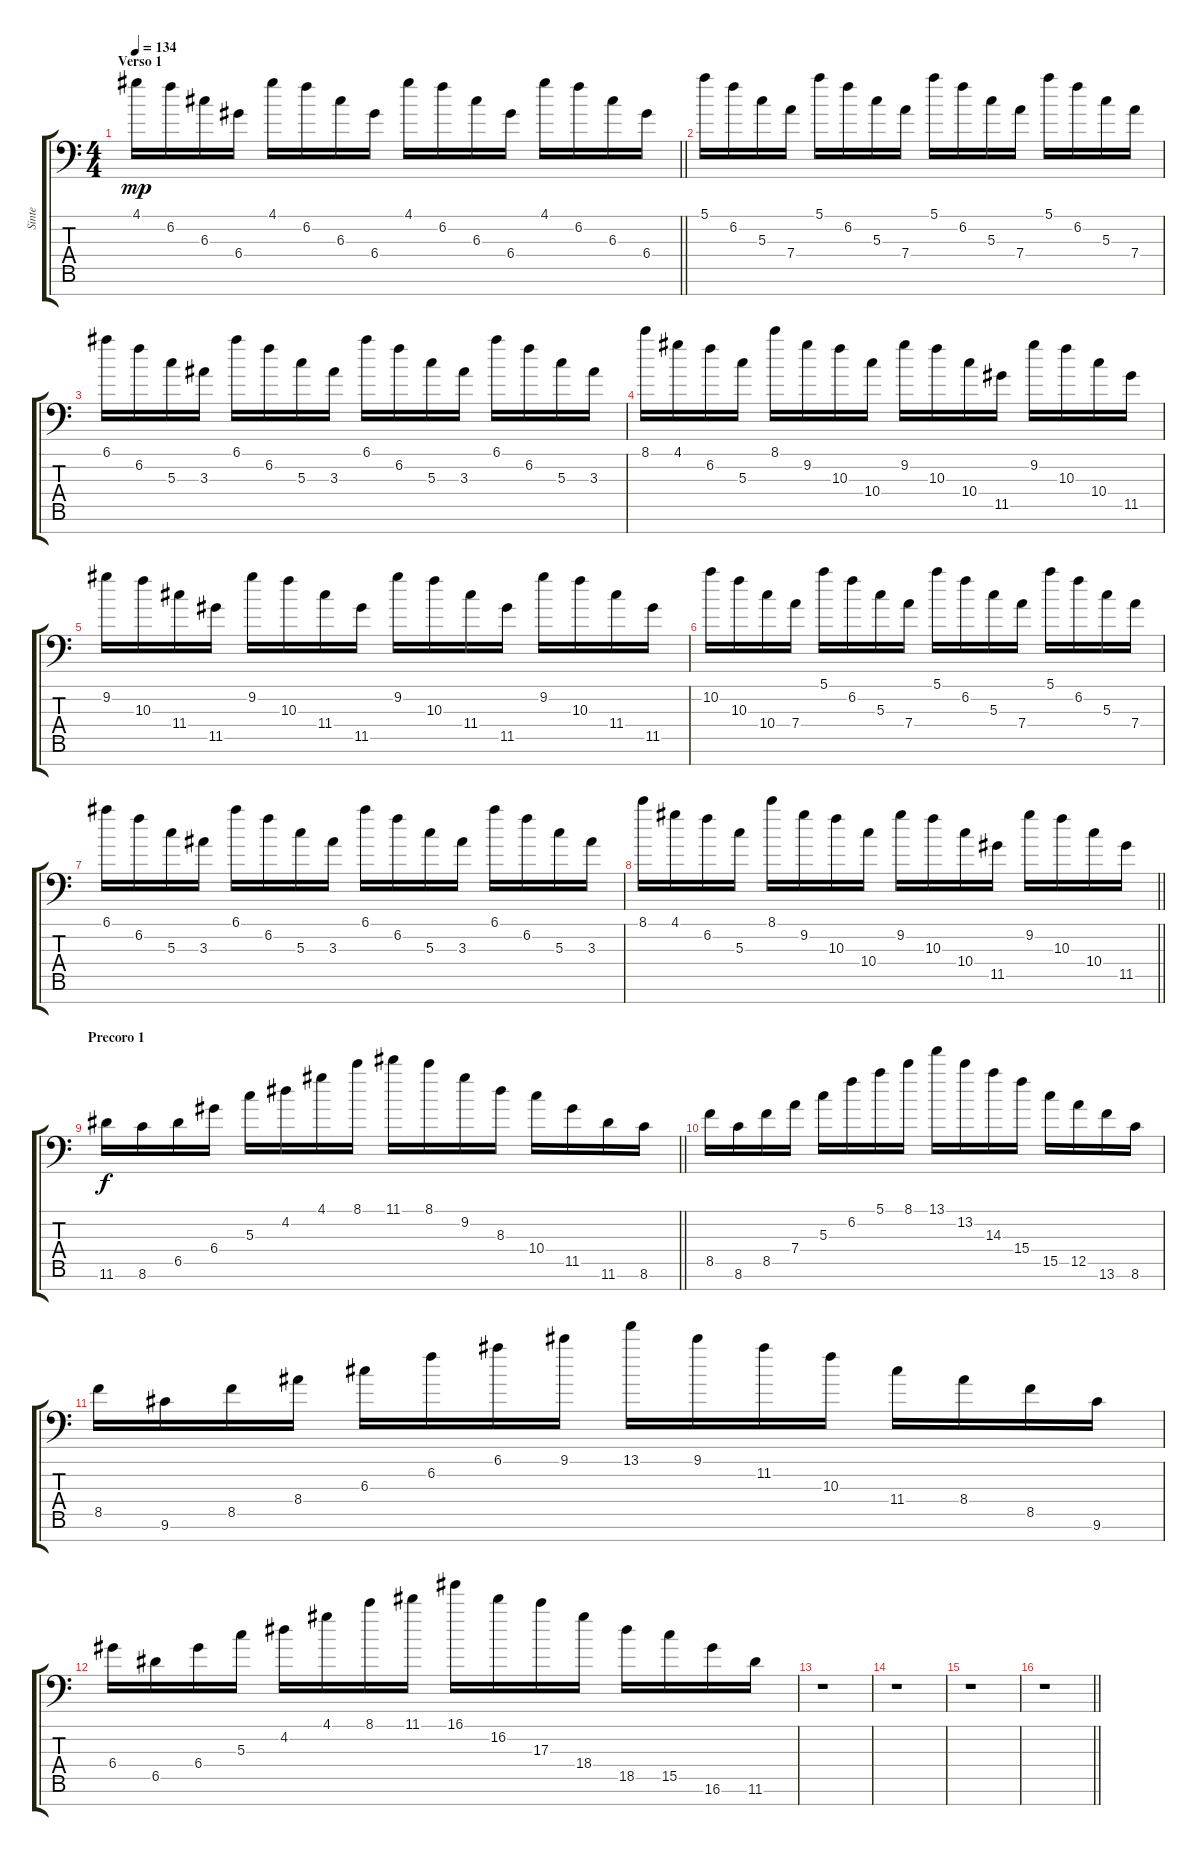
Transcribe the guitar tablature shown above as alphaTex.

\track ("Sinte" "Sinte") {instrument synthbass1}
\staff {score tabs}
\tuning (E4 B3 G3 D3 A2 E2 C-1) {hide}
\ts (4 4)
\section ("" "Verso 1")
\tempo 134
\clef f4
\barLineRight lightlight
\ks c
4.1.16{dy mp} 6.2.16 6.3.16 6.4.16 4.1.16 6.2.16 6.3.16 6.4.16 4.1.16 6.2.16 6.3.16 6.4.16 4.1.16 6.2.16 6.3.16 6.4.16 |
5.1.16 6.2.16 5.3.16 7.4.16 5.1.16 6.2.16 5.3.16 7.4.16 5.1.16 6.2.16 5.3.16 7.4.16 5.1.16 6.2.16 5.3.16 7.4.16 |
6.1.16 6.2.16 5.3.16 3.3.16 6.1.16 6.2.16 5.3.16 3.3.16 6.1.16 6.2.16 5.3.16 3.3.16 6.1.16 6.2.16 5.3.16 3.3.16 |
8.1.16 4.1.16 6.2.16 5.3.16 8.1.16 9.2.16 10.3.16 10.4.16 9.2.16 10.3.16 10.4.16 11.5.16 9.2.16 10.3.16 10.4.16 11.5.16 |
9.2.16 10.3.16 11.4.16 11.5.16 9.2.16 10.3.16 11.4.16 11.5.16 9.2.16 10.3.16 11.4.16 11.5.16 9.2.16 10.3.16 11.4.16 11.5.16 |
10.2.16 10.3.16 10.4.16 7.4.16 5.1.16 6.2.16 5.3.16 7.4.16 5.1.16 6.2.16 5.3.16 7.4.16 5.1.16 6.2.16 5.3.16 7.4.16 |
6.1.16 6.2.16 5.3.16 3.3.16 6.1.16 6.2.16 5.3.16 3.3.16 6.1.16 6.2.16 5.3.16 3.3.16 6.1.16 6.2.16 5.3.16 3.3.16 |
\barLineRight lightlight
8.1.16 4.1.16 6.2.16 5.3.16 8.1.16 9.2.16 10.3.16 10.4.16 9.2.16 10.3.16 10.4.16 11.5.16 9.2.16 10.3.16 10.4.16 11.5.16 |
\section ("" "Precoro 1")
\barLineRight lightlight
11.6.16{dy f volume 12 instrument pad3polysynth} 8.6.16 6.5.16 6.4.16 5.3.16 4.2.16 4.1.16 8.1.16 11.1.16 8.1.16 9.2.16 8.3.16 10.4.16 11.5.16 11.6.16 8.6.16 |
8.5.16 8.6.16 8.5.16 7.4.16 5.3.16 6.2.16 5.1.16 8.1.16 13.1.16 13.2.16 14.3.16 15.4.16 15.5.16 12.5.16 13.6.16 8.6.16 |
8.5.16 9.6.16 8.5.16 8.4.16 6.3.16 6.2.16 6.1.16 9.1.16 13.1.16 9.1.16 11.2.16 10.3.16 11.4.16 8.4.16 8.5.16 9.6.16 |
6.4.16 6.5.16 6.4.16 5.3.16 4.2.16 4.1.16 8.1.16 11.1.16 16.1.16 16.2.16 17.3.16 18.4.16 18.5.16 15.5.16 16.6.16 11.6.16 |
r.1 |
r.1 |
r.1 |
\barLineRight lightlight
r.1
